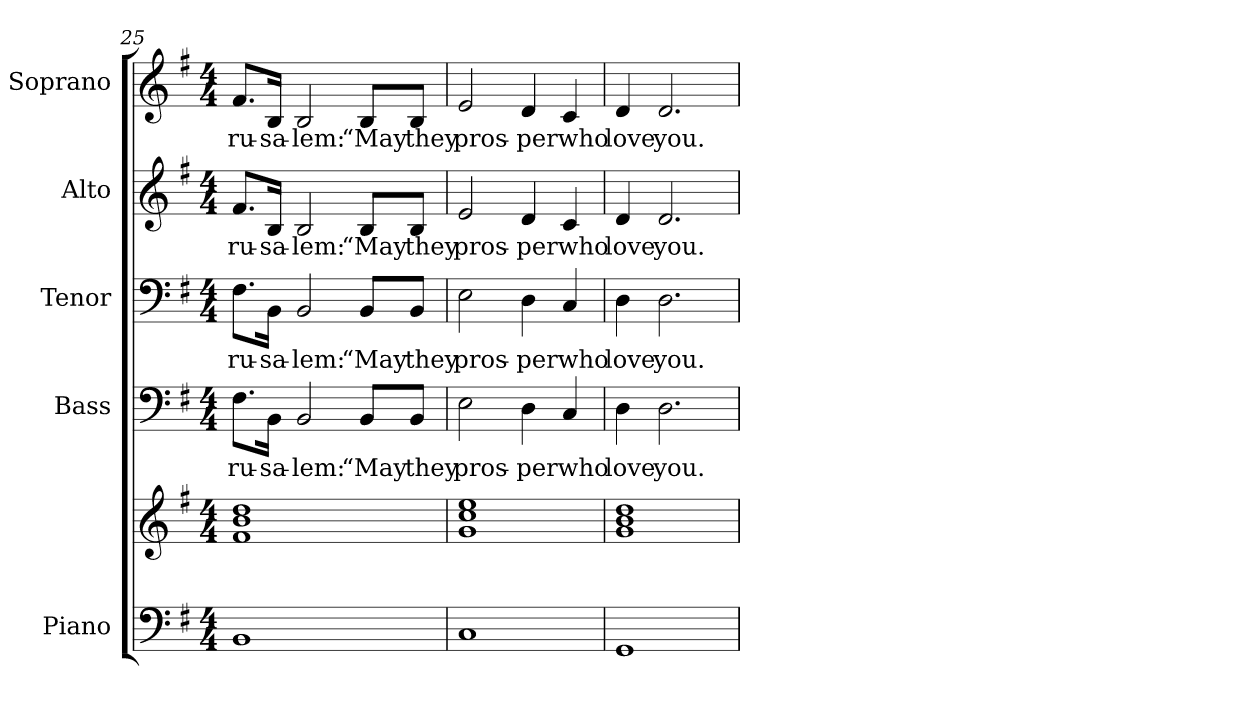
**kern	**kern	**kern	**text	**kern	**text	**kern	**text	**kern	**text
*part5	*part5	*part4	*part4	*part3	*part3	*part2	*part2	*part1	*part1
*staff6	*staff5	*staff4	*staff4	*staff3	*staff3	*staff2	*staff2	*staff1	*staff1
*I"Piano	*	*I"Bass	*	*I"Tenor	*	*I"Alto	*	*I"Soprano	*
*I'Pno.	*	*I'B.	*	*I'T.	*	*I'A.	*	*I'S.	*
*clefF4	*clefG2	*clefF4	*	*clefF4	*	*clefG2	*	*clefG2	*
*k[f#]	*k[f#]	*k[f#]	*	*k[f#]	*	*k[f#]	*	*k[f#]	*
*G:	*G:	*G:	*	*G:	*	*G:	*	*G:	*
*M4/4	*M4/4	*M4/4	*	*M4/4	*	*M4/4	*	*M4/4	*
=25	=25	=25	=25	=25	=25	=25	=25	=25	=25
!	!	!	!LO:LY:b:color=#000000	!	!	!	!	!	!
!	!	!	!	!	!LO:LY:b:color=#000000	!	!	!	!
!	!	!	!	!	!	!	!LO:LY:b:color=#000000	!	!
!	!	!	!	!	!	!	!	!	!LO:LY:b:color=#000000
1BBi	1f#i 1bi 1ddi	8.F#i\L	-ru-	8.F#i\L	-ru-	8.f#i/L	-ru-	8.f#i/L	-ru-
!	!	!	!LO:LY:b:color=#000000	!	!	!	!	!	!
!	!	!	!	!	!LO:LY:b:color=#000000	!	!	!	!
!	!	!	!	!	!	!	!LO:LY:b:color=#000000	!	!
!	!	!	!	!	!	!	!	!	!LO:LY:b:color=#000000
.	.	16BBi\Jk	-sa-	16BBi\Jk	-sa-	16Bi/Jk	-sa-	16Bi/Jk	-sa-
!	!	!	!LO:LY:b:color=#000000	!	!	!	!	!	!
!	!	!	!	!	!LO:LY:b:color=#000000	!	!	!	!
!	!	!	!	!	!	!	!LO:LY:b:color=#000000	!	!
!	!	!	!	!	!	!	!	!	!LO:LY:b:color=#000000
.	.	2BBi/	-lem:	2BBi/	-lem:	2Bi/	-lem:	2Bi/	-lem:
!	!	!	!LO:LY:b:color=#000000	!	!	!	!	!	!
!	!	!	!	!	!LO:LY:b:color=#000000	!	!	!	!
!	!	!	!	!	!	!	!LO:LY:b:color=#000000	!	!
!	!	!	!	!	!	!	!	!	!LO:LY:b:color=#000000
.	.	8BBi/L	“May	8BBi/L	“May	8Bi/L	“May	8Bi/L	“May
!	!	!	!LO:LY:b:color=#000000	!	!	!	!	!	!
!	!	!	!	!	!LO:LY:b:color=#000000	!	!	!	!
!	!	!	!	!	!	!	!LO:LY:b:color=#000000	!	!
!	!	!	!	!	!	!	!	!	!LO:LY:b:color=#000000
.	.	8BBi/J	they	8BBi/J	they	8Bi/J	they	8Bi/J	they
!!LO:PB:g=z
=26	=26	=26	=26	=26	=26	=26	=26	=26	=26
!	!	!	!LO:LY:b:color=#000000	!	!	!	!	!	!
!	!	!	!	!	!LO:LY:b:color=#000000	!	!	!	!
!	!	!	!	!	!	!	!LO:LY:b:color=#000000	!	!
!	!	!	!	!	!	!	!	!	!LO:LY:b:color=#000000
1Ci	1gi 1cci 1eei	2Ei\	pros-	2Ei\	pros-	2ei/	pros-	2ei/	pros-
!	!	!	!LO:LY:b:color=#000000	!	!	!	!	!	!
!	!	!	!	!	!LO:LY:b:color=#000000	!	!	!	!
!	!	!	!	!	!	!	!LO:LY:b:color=#000000	!	!
!	!	!	!	!	!	!	!	!	!LO:LY:b:color=#000000
.	.	4Di\	-per	4Di\	-per	4di/	-per	4di/	-per
!	!	!	!LO:LY:b:color=#000000	!	!	!	!	!	!
!	!	!	!	!	!LO:LY:b:color=#000000	!	!	!	!
!	!	!	!	!	!	!	!LO:LY:b:color=#000000	!	!
!	!	!	!	!	!	!	!	!	!LO:LY:b:color=#000000
.	.	4Ci/	who	4Ci/	who	4ci/	who	4ci/	who
=27	=27	=27	=27	=27	=27	=27	=27	=27	=27
!	!	!	!LO:LY:b:color=#000000	!	!	!	!	!	!
!	!	!	!	!	!LO:LY:b:color=#000000	!	!	!	!
!	!	!	!	!	!	!	!LO:LY:b:color=#000000	!	!
!	!	!	!	!	!	!	!	!	!LO:LY:b:color=#000000
1GGi	1gi 1bi 1ddi	4Di\	love	4Di\	love	4di/	love	4di/	love
!	!	!	!LO:LY:b:color=#000000	!	!	!	!	!	!
!	!	!	!	!	!LO:LY:b:color=#000000	!	!	!	!
!	!	!	!	!	!	!	!LO:LY:b:color=#000000	!	!
!	!	!	!	!	!	!	!	!	!LO:LY:b:color=#000000
.	.	2.Di\	you.	2.Di\	you.	2.di/	you.	2.di/	you.
=	=	=	=	=	=	=	=	=	=
*-	*-	*-	*-	*-	*-	*-	*-	*-	*-
